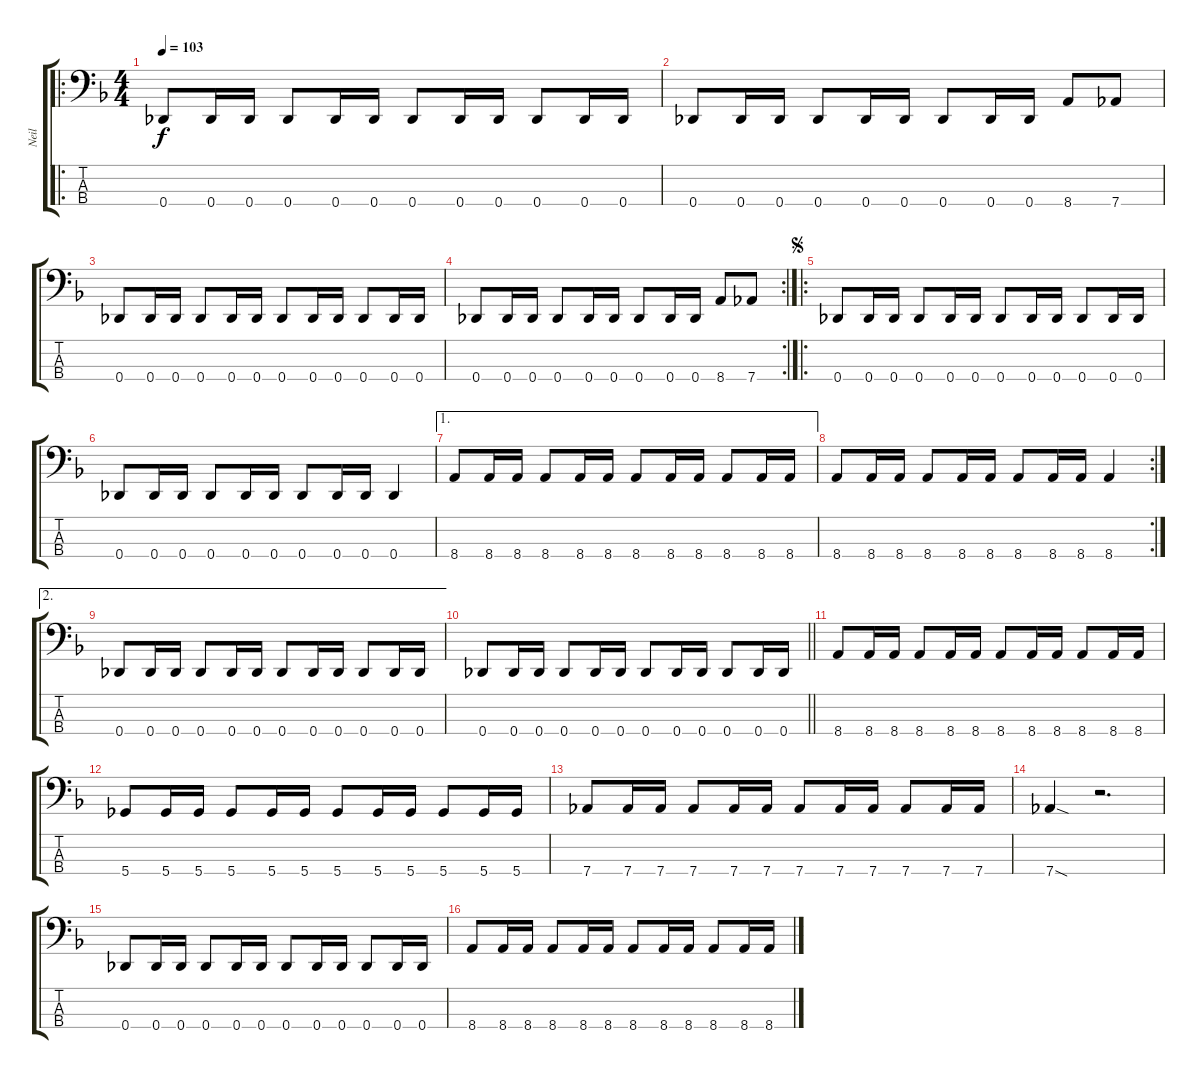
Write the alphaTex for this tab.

\track ("Neil" "Neil") {instrument electricbassfinger}
\staff {score tabs}
\tuning (Gb2 Db2 Ab1 Db1) {hide}
\ro
\ts (4 4)
\tempo 103
\clef f4
\ks f
0.4.8{dy f instrument electricbassfinger} 0.4.16 0.4.16 0.4.8 0.4.16 0.4.16 0.4.8 0.4.16 0.4.16 0.4.8 0.4.16 0.4.16 |
0.4.8 0.4.16 0.4.16 0.4.8 0.4.16 0.4.16 0.4.8 0.4.16 0.4.16 8.4.8 7.4.8 |
0.4.8 0.4.16 0.4.16 0.4.8 0.4.16 0.4.16 0.4.8 0.4.16 0.4.16 0.4.8 0.4.16 0.4.16 |
\rc 2
0.4.8 0.4.16 0.4.16 0.4.8 0.4.16 0.4.16 0.4.8 0.4.16 0.4.16 8.4.8 7.4.8 |
\ro
\jump segno
0.4.8 0.4.16 0.4.16 0.4.8 0.4.16 0.4.16 0.4.8 0.4.16 0.4.16 0.4.8 0.4.16 0.4.16 |
0.4.8 0.4.16 0.4.16 0.4.8 0.4.16 0.4.16 0.4.8 0.4.16 0.4.16 0.4.4 |
\ae 1
8.4.8 8.4.16 8.4.16 8.4.8 8.4.16 8.4.16 8.4.8 8.4.16 8.4.16 8.4.8 8.4.16 8.4.16 |
\rc 2
8.4.8 8.4.16 8.4.16 8.4.8 8.4.16 8.4.16 8.4.8 8.4.16 8.4.16 8.4.4 |
\ae 2
0.4.8 0.4.16 0.4.16 0.4.8 0.4.16 0.4.16 0.4.8 0.4.16 0.4.16 0.4.8 0.4.16 0.4.16 |
\barLineRight lightlight
0.4.8 0.4.16 0.4.16 0.4.8 0.4.16 0.4.16 0.4.8 0.4.16 0.4.16 0.4.8 0.4.16 0.4.16 |
8.4.8 8.4.16 8.4.16 8.4.8 8.4.16 8.4.16 8.4.8 8.4.16 8.4.16 8.4.8 8.4.16 8.4.16 |
5.4.8 5.4.16 5.4.16 5.4.8 5.4.16 5.4.16 5.4.8 5.4.16 5.4.16 5.4.8 5.4.16 5.4.16 |
7.4.8 7.4.16 7.4.16 7.4.8 7.4.16 7.4.16 7.4.8 7.4.16 7.4.16 7.4.8 7.4.16 7.4.16 |
7.4{sod}.4 r.2{d} |
0.4.8 0.4.16 0.4.16 0.4.8 0.4.16 0.4.16 0.4.8 0.4.16 0.4.16 0.4.8 0.4.16 0.4.16 |
8.4.8 8.4.16 8.4.16 8.4.8 8.4.16 8.4.16 8.4.8 8.4.16 8.4.16 8.4.8 8.4.16 8.4.16
